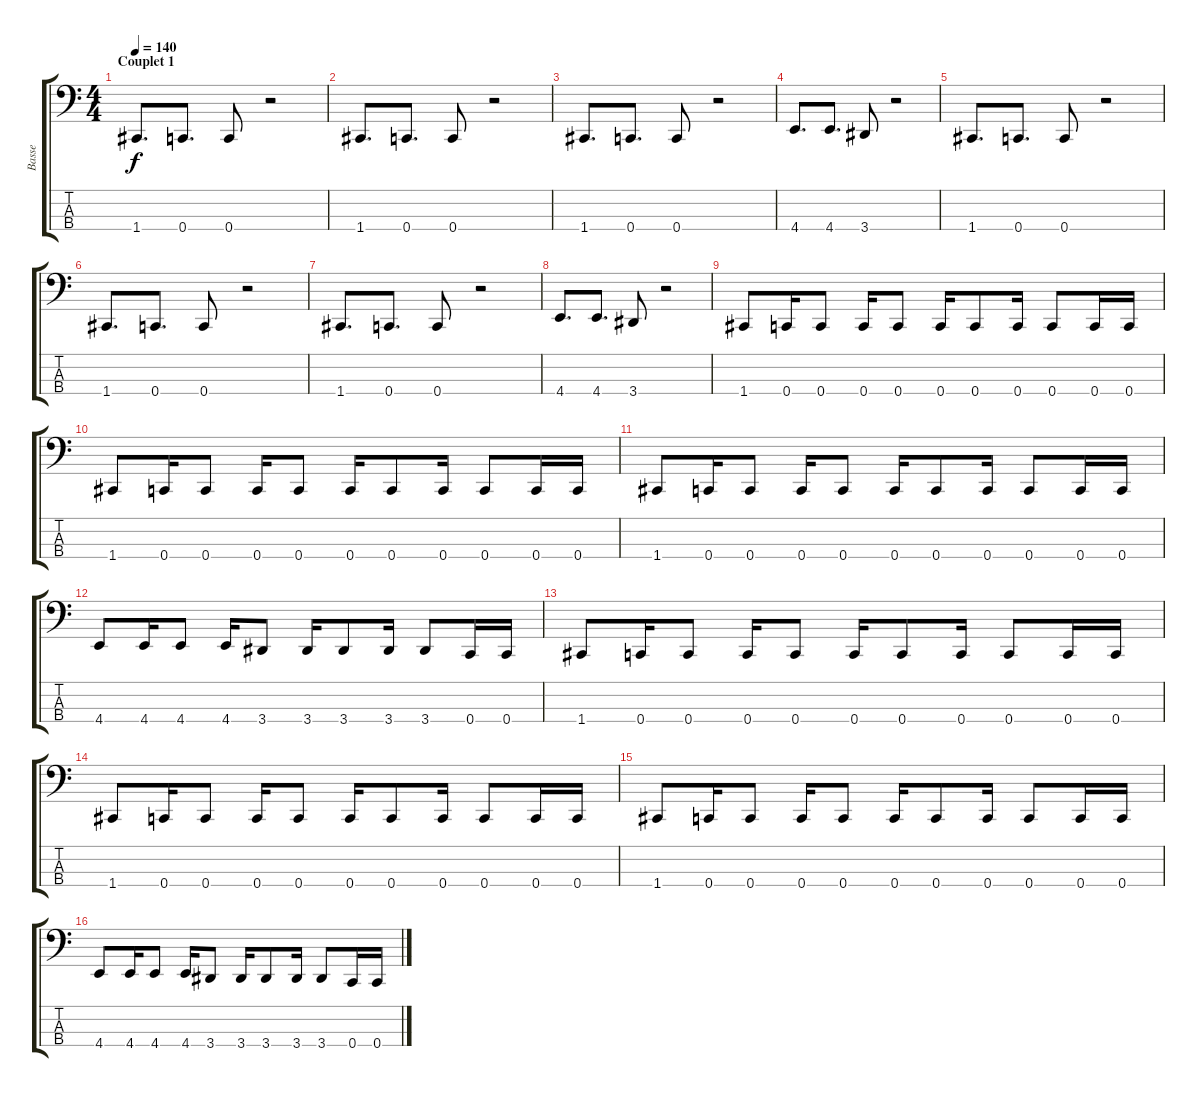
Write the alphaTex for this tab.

\track ("Basse" "Basse") {instrument electricbassfinger}
\staff {score tabs}
\tuning (F2 C2 G1 C1) {hide}
\ts (4 4)
\section ("" "Couplet 1")
\tempo 140
\clef f4
\ks c
1.4.8{d dy f} 0.4.8{d} 0.4.8 r.2 |
1.4.8{d} 0.4.8{d} 0.4.8 r.2 |
1.4.8{d} 0.4.8{d} 0.4.8 r.2 |
4.4.8{d} 4.4.8{d} 3.4.8 r.2 |
1.4.8{d} 0.4.8{d} 0.4.8 r.2 |
1.4.8{d} 0.4.8{d} 0.4.8 r.2 |
1.4.8{d} 0.4.8{d} 0.4.8 r.2 |
4.4.8{d} 4.4.8{d} 3.4.8 r.2 |
1.4.8 0.4.16 0.4.8 0.4.16 0.4.8 0.4.16 0.4.8 0.4.16 0.4.8 0.4.16 0.4.16 |
1.4.8 0.4.16 0.4.8 0.4.16 0.4.8 0.4.16 0.4.8 0.4.16 0.4.8 0.4.16 0.4.16 |
1.4.8 0.4.16 0.4.8 0.4.16 0.4.8 0.4.16 0.4.8 0.4.16 0.4.8 0.4.16 0.4.16 |
4.4.8 4.4.16 4.4.8 4.4.16 3.4.8 3.4.16 3.4.8 3.4.16 3.4.8 0.4.16 0.4.16 |
1.4.8 0.4.16 0.4.8 0.4.16 0.4.8 0.4.16 0.4.8 0.4.16 0.4.8 0.4.16 0.4.16 |
1.4.8 0.4.16 0.4.8 0.4.16 0.4.8 0.4.16 0.4.8 0.4.16 0.4.8 0.4.16 0.4.16 |
1.4.8 0.4.16 0.4.8 0.4.16 0.4.8 0.4.16 0.4.8 0.4.16 0.4.8 0.4.16 0.4.16 |
4.4.8 4.4.16 4.4.8 4.4.16 3.4.8 3.4.16 3.4.8 3.4.16 3.4.8 0.4.16 0.4.16
